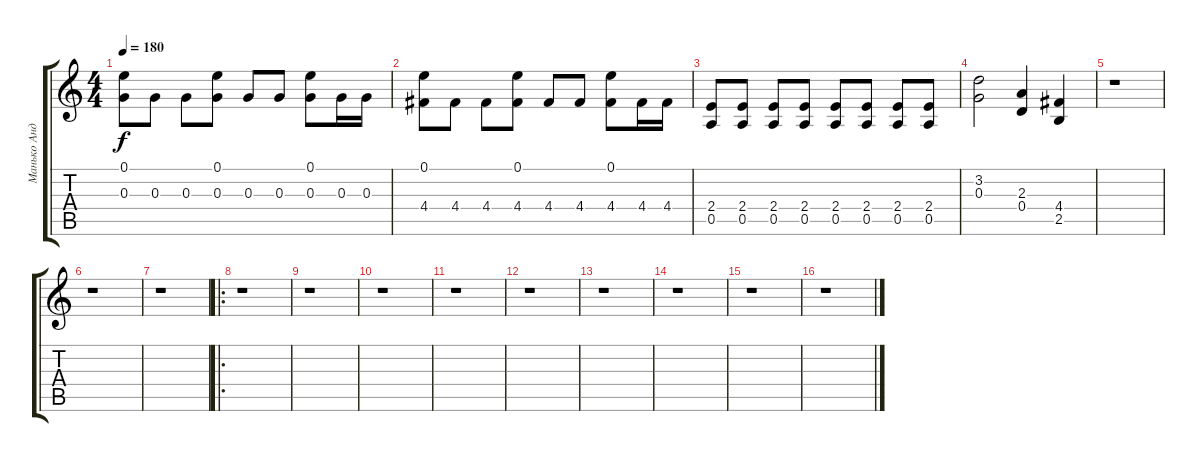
\track ("Манько Андрей" "Манько Анд") {instrument distortionguitar}
\staff {score tabs}
\tuning (E4 B3 G3 D3 A2 E2) {hide}
\ts (4 4)
\tempo 180
\clef g2
\ks c
(0.1 0.3).8{dy f} 0.3.8 0.3.8 (0.1 0.3).8 0.3.8 0.3.8 (0.1 0.3).8 0.3.16 0.3.16 |
(0.1 4.4).8 4.4.8 4.4.8 (0.1 4.4).8 4.4.8 4.4.8 (0.1 4.4).8 4.4.16 4.4.16 |
(2.4 0.5).8 (2.4 0.5).8 (2.4 0.5).8 (2.4 0.5).8 (2.4 0.5).8 (2.4 0.5).8 (2.4 0.5).8 (2.4 0.5).8 |
(3.2 0.3).2 (2.3 0.4).4 (4.4 2.5).4 |
r.1 |
r.1 |
r.1 |
\ro
r.1 |
r.1 |
r.1 |
r.1 |
r.1 |
r.1 |
r.1 |
r.1 |
r.1
